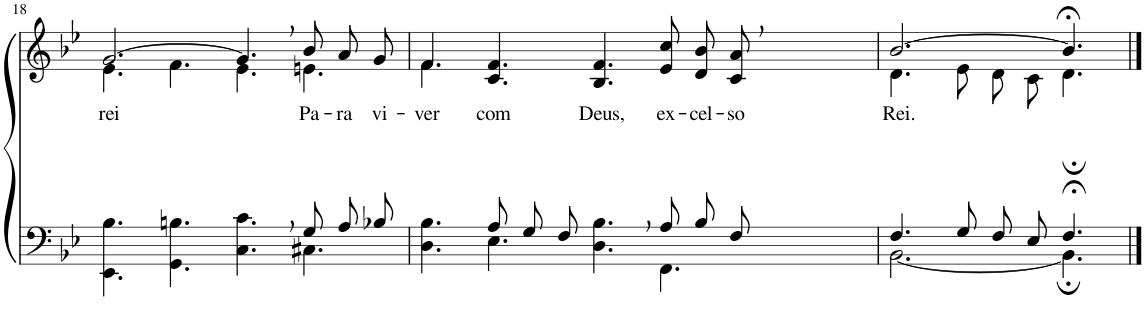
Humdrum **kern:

**kern	**kern	**text
*part2	*part1	*part1
*staff2	*staff1	*staff1
*I"Parte III e IV	*I"Parte I e II	*
!!LO:PB:g=z
*clefF4	*clefG2	*
*Trd-1c-2	*Trd-1c-2	*
*k[b-e-]	*k[b-e-]	*
*M12/8	*M12/8	*
=18	=18	=18
*^	*^	*
!	!	!	!	!LO:LY:b
2.ryy	4.EE-\ 4.B-\	[2.g/	4.e-\	rei
.	4.GG\ 4.Bn\	.	4.f\	.
4.ryy	4.C\ 4.c\	4.g,/]	4.e-\	.
!	!	!	!	!LO:LY:b
8G/L	4.C#X\	8b-/L	4.en\	Pa-
!	!	!	!	!LO:LY:b
8A/	.	8a/	.	-ra
!	!	!	!	!LO:LY:b
8B-X/J	.	8g/J	.	vi-
=19	=19	=19	=19	=19
!	!	!	!	!LO:LY:b
4.ryy	4.D\ 4.B-\	4.f\	4.f/	-ver
!	!	!	!	!LO:LY:b
8A/L	4.E-\	1ryy	4.c/ 4.f/	com
8G/	.	.	.	.
8F/J	.	.	.	.
!	!	!	!	!LO:LY:b
4.ryy	4.D\ 4.B-\	.	4.B-/ 4.f/	Deus,
!	!	!	!	!LO:LY:b
8A/L	4.FF\	.	8e-/ 8cc/L	ex-
!	!	!	!	!LO:LY:b
8B-/	.	.	8d/ 8b-/	-cel-
!	!	!	!	!LO:LY:b
8F/J	.	8ryy	8c/ 8a/J	-so
=20	=20	=20	=20	=20
!	!	!	!	!LO:LY:b
4.F/	[2.BB-\	[2.b-/	4.d\	Rei.
8G/L	.	.	8e-\L	.
8F/	.	.	8d\	.
8E-/J	.	.	8c\J	.
4.F;</	4.BB-;\]	4.b-;</]	4.d;\	.
*v	*v	*	*	*
*	*v	*v	*
==	==	==
*-	*-	*-
